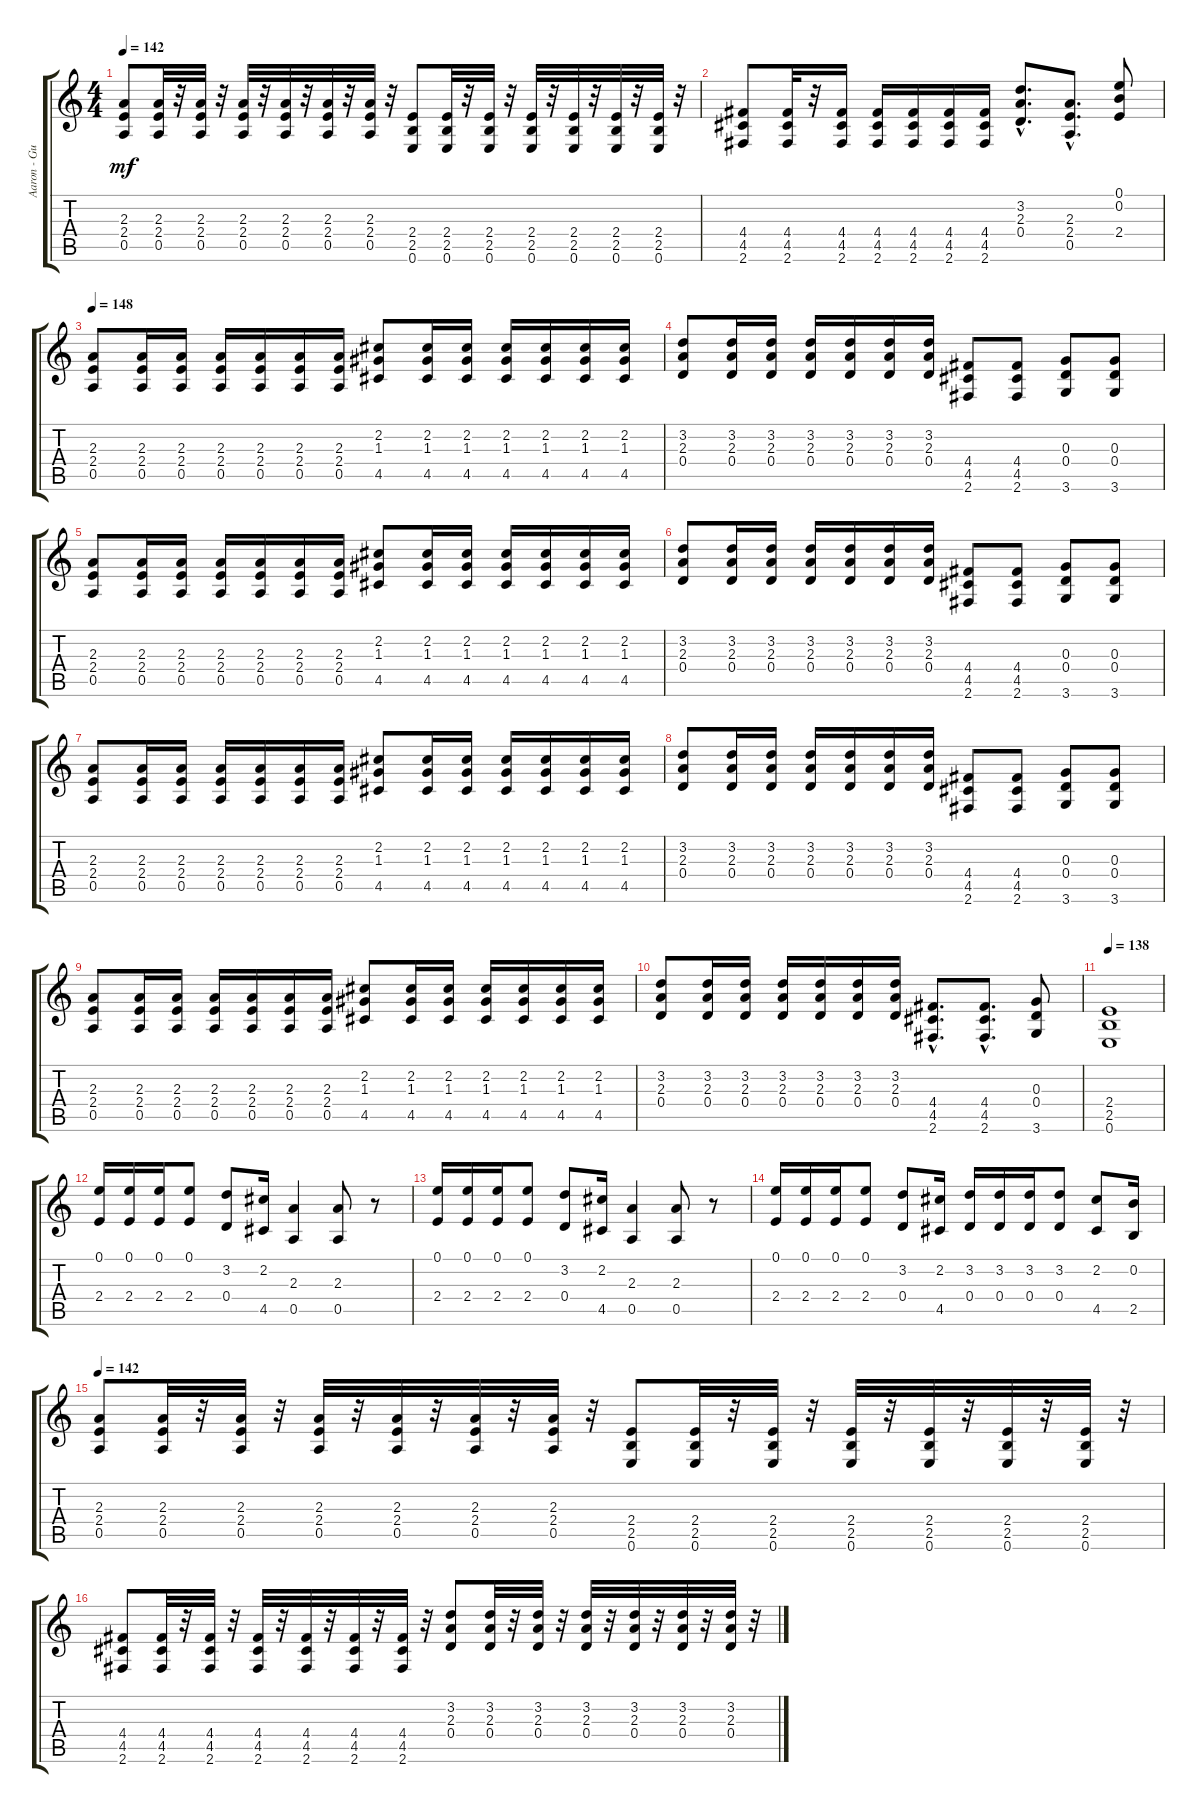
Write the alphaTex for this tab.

\track ("Aaron - Guitar 1" "Aaron - Gu") {instrument distortionguitar}
\staff {score tabs}
\tuning (E4 B3 G3 D3 A2 E2) {hide}
\ts (4 4)
\tempo 142
\clef g2
\ks c
(2.3 2.4 0.5).8{dy mf} (2.3 2.4 0.5).32 r.32 (2.3 2.4 0.5).32 r.32 (2.3 2.4 0.5).32 r.32 (2.3 2.4 0.5).32 r.32 (2.3 2.4 0.5).32 r.32 (2.3 2.4 0.5).32 r.32 (2.4 2.5 0.6).8 (2.4 2.5 0.6).32 r.32 (2.4 2.5 0.6).32 r.32 (2.4 2.5 0.6).32 r.32 (2.4 2.5 0.6).32 r.32 (2.4 2.5 0.6).32 r.32 (2.4 2.5 0.6).32 r.32 |
(4.4 4.5 2.6).8 (4.4 4.5 2.6).32 r.32 (4.4 4.5 2.6).16 (4.4 4.5 2.6).16 (4.4 4.5 2.6).16 (4.4 4.5 2.6).16 (4.4 4.5 2.6).16 (3.2{hac} 2.3{hac} 0.4{hac}).8{d} (2.3{hac} 2.4{hac} 0.5{hac}).8{d} (0.1 0.2 2.4).8 |
\tempo 148
(2.3 2.4 0.5).8 (2.3 2.4 0.5).16 (2.3 2.4 0.5).16 (2.3 2.4 0.5).16 (2.3 2.4 0.5).16 (2.3 2.4 0.5).16 (2.3 2.4 0.5).16 (2.2 1.3 4.5).8 (2.2 1.3 4.5).16 (2.2 1.3 4.5).16 (2.2 1.3 4.5).16 (2.2 1.3 4.5).16 (2.2 1.3 4.5).16 (2.2 1.3 4.5).16 |
(3.2 2.3 0.4).8 (3.2 2.3 0.4).16 (3.2 2.3 0.4).16 (3.2 2.3 0.4).16 (3.2 2.3 0.4).16 (3.2 2.3 0.4).16 (3.2 2.3 0.4).16 (4.4 4.5 2.6).8 (4.4 4.5 2.6).8 (0.3 0.4 3.6).8 (0.3 0.4 3.6).8 |
(2.3 2.4 0.5).8 (2.3 2.4 0.5).16 (2.3 2.4 0.5).16 (2.3 2.4 0.5).16 (2.3 2.4 0.5).16 (2.3 2.4 0.5).16 (2.3 2.4 0.5).16 (2.2 1.3 4.5).8 (2.2 1.3 4.5).16 (2.2 1.3 4.5).16 (2.2 1.3 4.5).16 (2.2 1.3 4.5).16 (2.2 1.3 4.5).16 (2.2 1.3 4.5).16 |
(3.2 2.3 0.4).8 (3.2 2.3 0.4).16 (3.2 2.3 0.4).16 (3.2 2.3 0.4).16 (3.2 2.3 0.4).16 (3.2 2.3 0.4).16 (3.2 2.3 0.4).16 (4.4 4.5 2.6).8 (4.4 4.5 2.6).8 (0.3 0.4 3.6).8 (0.3 0.4 3.6).8 |
(2.3 2.4 0.5).8 (2.3 2.4 0.5).16 (2.3 2.4 0.5).16 (2.3 2.4 0.5).16 (2.3 2.4 0.5).16 (2.3 2.4 0.5).16 (2.3 2.4 0.5).16 (2.2 1.3 4.5).8 (2.2 1.3 4.5).16 (2.2 1.3 4.5).16 (2.2 1.3 4.5).16 (2.2 1.3 4.5).16 (2.2 1.3 4.5).16 (2.2 1.3 4.5).16 |
(3.2 2.3 0.4).8 (3.2 2.3 0.4).16 (3.2 2.3 0.4).16 (3.2 2.3 0.4).16 (3.2 2.3 0.4).16 (3.2 2.3 0.4).16 (3.2 2.3 0.4).16 (4.4 4.5 2.6).8 (4.4 4.5 2.6).8 (0.3 0.4 3.6).8 (0.3 0.4 3.6).8 |
(2.3 2.4 0.5).8 (2.3 2.4 0.5).16 (2.3 2.4 0.5).16 (2.3 2.4 0.5).16 (2.3 2.4 0.5).16 (2.3 2.4 0.5).16 (2.3 2.4 0.5).16 (2.2 1.3 4.5).8 (2.2 1.3 4.5).16 (2.2 1.3 4.5).16 (2.2 1.3 4.5).16 (2.2 1.3 4.5).16 (2.2 1.3 4.5).16 (2.2 1.3 4.5).16 |
(3.2 2.3 0.4).8 (3.2 2.3 0.4).16 (3.2 2.3 0.4).16 (3.2 2.3 0.4).16 (3.2 2.3 0.4).16 (3.2 2.3 0.4).16 (3.2 2.3 0.4).16 (4.4{hac} 4.5{hac} 2.6{hac}).8{d} (4.4{hac} 4.5{hac} 2.6{hac}).8{d} (0.3 0.4 3.6).8 |
\tempo 138
(2.4 2.5 0.6).1 |
(0.1 2.4).16 (0.1 2.4).16 (0.1 2.4).16 (0.1 2.4).8 (3.2 0.4).8 (2.2 4.5).16 (2.3 0.5).4 (2.3 0.5).8 r.8 |
(0.1 2.4).16 (0.1 2.4).16 (0.1 2.4).16 (0.1 2.4).8 (3.2 0.4).8 (2.2 4.5).16 (2.3 0.5).4 (2.3 0.5).8 r.8 |
(0.1 2.4).16 (0.1 2.4).16 (0.1 2.4).16 (0.1 2.4).8 (3.2 0.4).8 (2.2 4.5).16 (3.2 0.4).16 (3.2 0.4).16 (3.2 0.4).16 (3.2 0.4).8 (2.2 4.5).8 (0.2 2.5).16 |
\tempo 142
(2.3 2.4 0.5).8 (2.3 2.4 0.5).32 r.32 (2.3 2.4 0.5).32 r.32 (2.3 2.4 0.5).32 r.32 (2.3 2.4 0.5).32 r.32 (2.3 2.4 0.5).32 r.32 (2.3 2.4 0.5).32 r.32 (2.4 2.5 0.6).8 (2.4 2.5 0.6).32 r.32 (2.4 2.5 0.6).32 r.32 (2.4 2.5 0.6).32 r.32 (2.4 2.5 0.6).32 r.32 (2.4 2.5 0.6).32 r.32 (2.4 2.5 0.6).32 r.32 |
(4.4 4.5 2.6).8 (4.4 4.5 2.6).32 r.32 (4.4 4.5 2.6).32 r.32 (4.4 4.5 2.6).32 r.32 (4.4 4.5 2.6).32 r.32 (4.4 4.5 2.6).32 r.32 (4.4 4.5 2.6).32 r.32 (3.2 2.3 0.4).8 (3.2 2.3 0.4).32 r.32 (3.2 2.3 0.4).32 r.32 (3.2 2.3 0.4).32 r.32 (3.2 2.3 0.4).32 r.32 (3.2 2.3 0.4).32 r.32 (3.2 2.3 0.4).32 r.32
